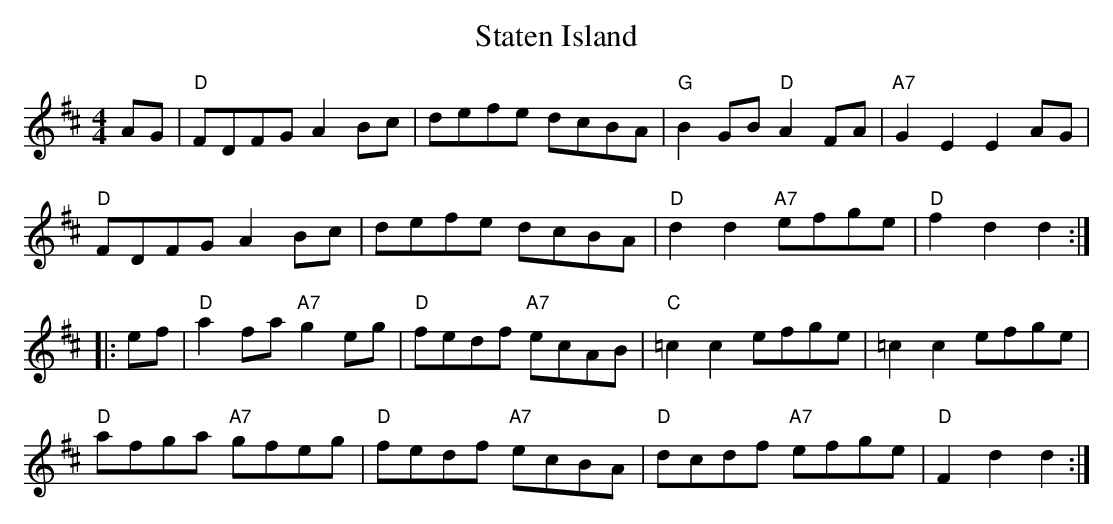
X:1
T: Staten Island
M: 4/4
L: 1/8
K: D
AG |\
"D"FDFG A2Bc | defe dcBA | "G"B2GB "D"A2FA | "A7"G2E2 E2AG |
"D"FDFG A2Bc | defe dcBA | "D"d2d2 "A7"efge | "D"f2d2 d2 :|
|: ef |\
"D"a2fa "A7"g2eg | "D"fedf "A7"ecAB | "C"=c2c2 efge | =c2c2 efge |
"D"afga "A7"gfeg | "D"fedf "A7"ecBA | "D"dcdf "A7"efge | "D"F2d2 d2 :|
